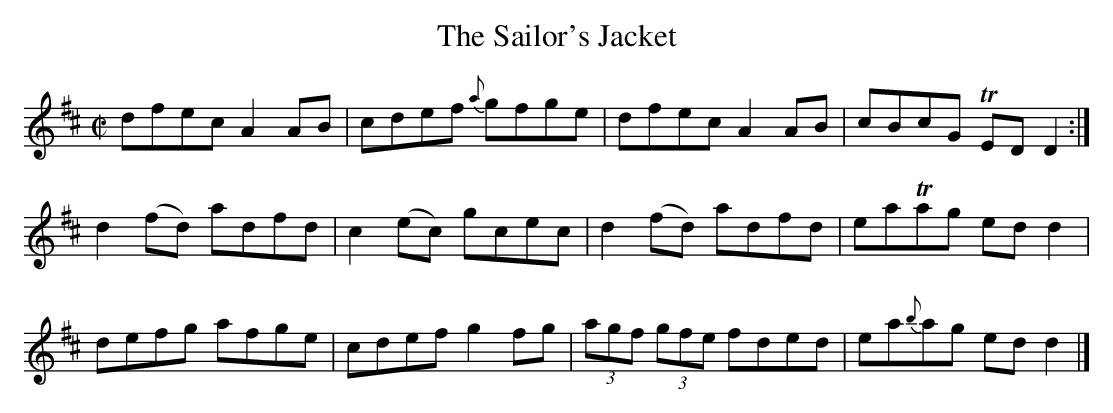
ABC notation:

X:1
T: The Sailor's Jacket
M: C|
L: 1/8
K: D
dfecA2AB|cdef {a}gfge|dfecA2AB|cBcG TEDD2:|
d2(fd) adfd|c2(ec) gcec|d2(fd) adfd|eaTag edd2|
defg afge|cdefg2fg|(3agf (3gfe fded|ea{b}ag edd2|]
